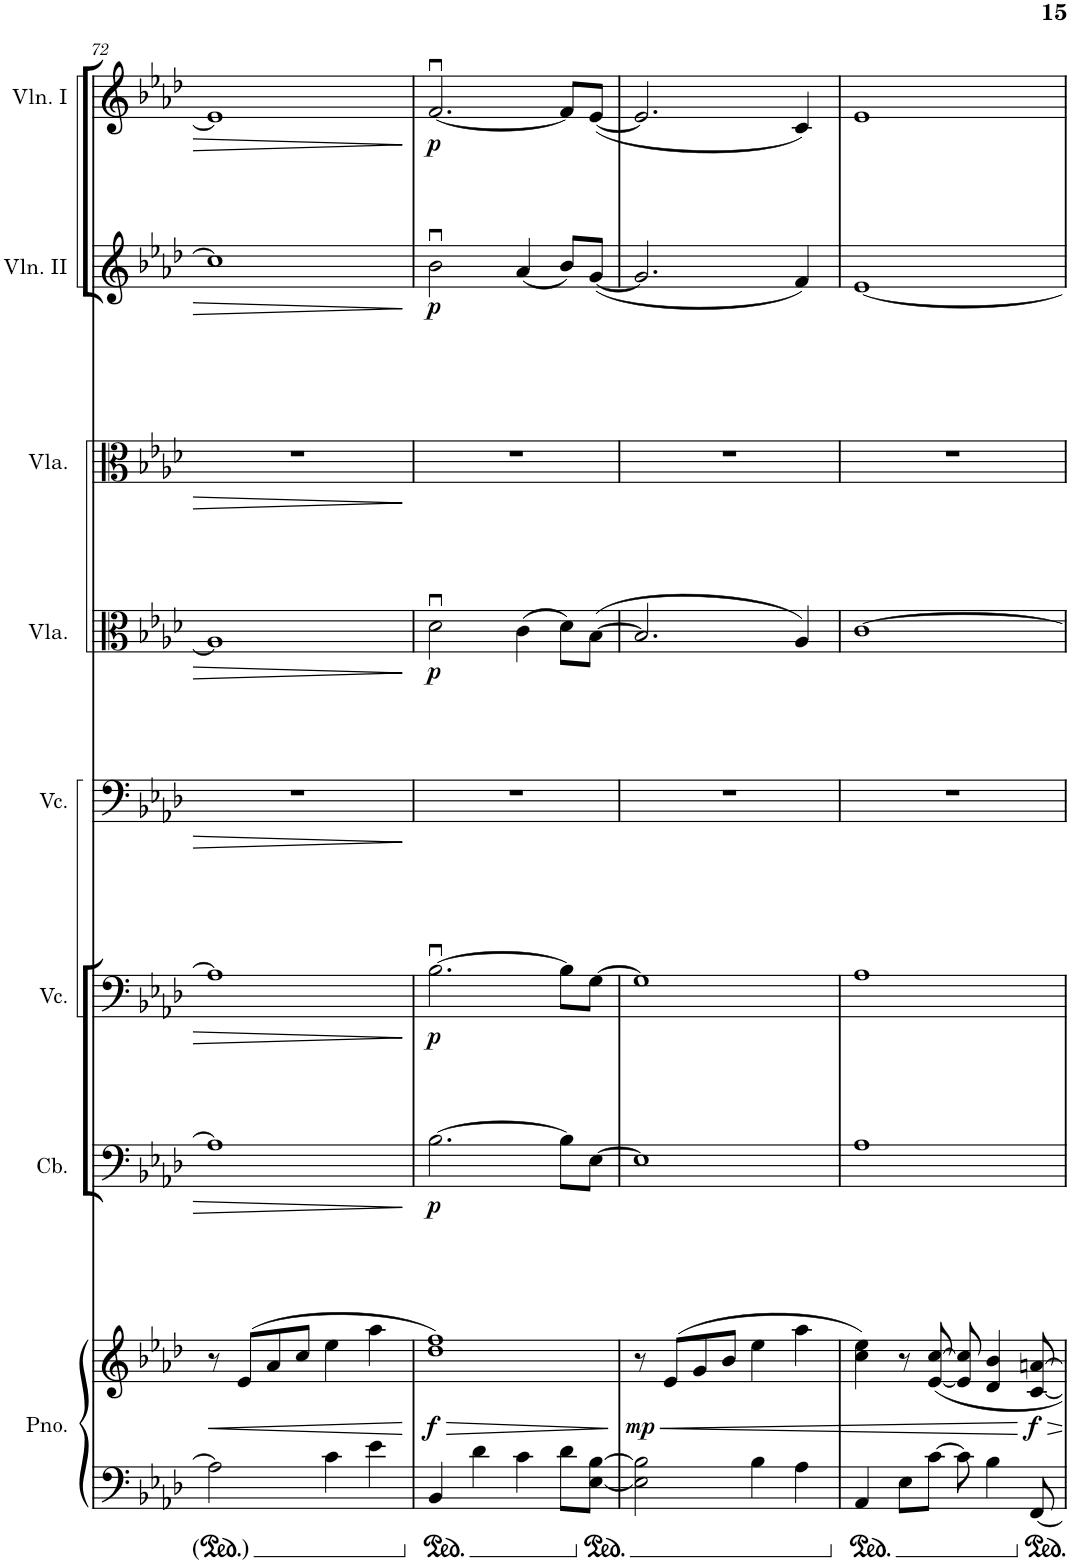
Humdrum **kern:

**kern	**kern	**dynam	**kern	**dynam	**kern	**dynam	**kern	**dynam	**kern	**dynam	**kern	**dynam	**kern
*part7	*part7	*part7	*part6	*part6	*part5	*part5	*part4	*part4	*part3	*part3	*part2	*part2	*part1
*staff8	*staff7	*staff7/8	*staff6	*staff6	*staff5	*staff5	*staff4	*staff4	*staff3	*staff3	*staff2	*staff2	*staff1
*I"Piano	*	*	*I"Contrabass	*	*I"Violoncello	*	*I"Viola	*	*I"Violin II	*	*I"Violin I	*	*I"Violin
*I'Pno.	*	*	*I'Cb.	*	*I'Vc.	*	*I'Vla.	*	*I'Vln. II	*	*I'Vln. I	*	*I'Vln.
!!LO:PB:g=z
*clefF4	*clefG2	*	*clefF4	*	*clefF4	*	*clefC3	*	*clefG2	*	*clefG2	*	*clefG2
*	*	*	*Trd7c12	*	*	*	*	*	*	*	*	*	*
*k[b-e-a-d-]	*k[b-e-a-d-]	*	*k[b-e-a-d-]	*	*k[b-e-a-d-]	*	*k[b-e-a-d-]	*	*k[b-e-a-d-]	*	*k[b-e-a-d-]	*	*k[b-e-a-d-]
*M4/4	*M4/4	*	*M4/4	*	*M4/4	*	*M4/4	*	*M4/4	*	*M4/4	*	*M4/4
=72	=72	=72	=72	=72	=72	=72	=72	=72	=72	=72	=72	=72	=72
!	!	!LO:HP:b	!	!	!	!	!	!	!	!	!	!	!
2A-\]	8r	<	1A-]	.	1A-]	.	1A-]	.	1cc]	.	1e-]	.	1r
.	(8e-/L	.	.	.	.	.	.	.	.	.	.	.	.
.	8a-/	.	.	.	.	.	.	.	.	.	.	.	.
.	8cc/J	.	.	.	.	.	.	.	.	.	.	.	.
4c\	4ee-\	.	.	.	.	.	.	.	.	.	.	.	.
4e-\	4aa-\	.	.	.	.	.	.	.	.	.	.	.	.
.	.	[	.	.	.	.	.	.	.	.	.	.	.
=73	=73	=73	=73	=73	=73	=73	=73	=73	=73	=73	=73	=73	=73
!	!	!LO:HP:b	!	!	!	!	!	!	!	!	!	!	!
!	!	!LO:DY:n=1:b	!	!LO:DY:b	!	!LO:DY:b	!	!LO:DY:b	!	!LO:DY:b	!	!LO:DY:b	!
4BB-/	1dd- 1ff)	> f	[2.B-\	p	[2.B-u\	p	2d-u\	p	2b-u\	p	[2.fu/	p	1r
4d-\	.	.	.	.	.	.	.	.	.	.	.	.	.
4c\	.	.	.	.	.	.	(4c\	.	(4a-/	.	.	.	.
8d-\L	.	.	8B-\L]	.	8B-\L]	.	8d-\L)	.	8b-/L)	.	8f/L]	.	.
[8E-\ [8B-\J	.	.	[8E-\J	.	[8G\J	.	([8B-\J	.	([8g/J	.	([8e-/J	.	.
.	.	]	.	.	.	.	.	.	.	.	.	.	.
=74	=74	=74	=74	=74	=74	=74	=74	=74	=74	=74	=74	=74	=74
!	!	!LO:HP:b	!	!	!	!	!	!	!	!	!	!	!
!	!	!LO:DY:n=1:b	!	!	!	!	!	!	!	!	!	!	!
2E-\] 2B-\]	8r	< mp	1E-]	.	1G]	.	2.B-/]	.	2.g/]	.	2.e-/]	.	1r
.	(8e-/L	.	.	.	.	.	.	.	.	.	.	.	.
.	8g/	.	.	.	.	.	.	.	.	.	.	.	.
.	8b-/J	.	.	.	.	.	.	.	.	.	.	.	.
4B-\	4ee-\	.	.	.	.	.	.	.	.	.	.	.	.
4A-\	4aa-\	.	.	.	.	.	4A-/)	.	4f/)	.	4c/)	.	.
=75	=75	=75	=75	=75	=75	=75	=75	=75	=75	=75	=75	=75	=75
4AA-/	4cc\ 4ee-\)	.	1A-	.	1A-	.	[1c	.	[1e-	.	1e-	.	1r
8E-\L	8r	.	.	.	.	.	.	.	.	.	.	.	.
[8c\J	[8e-/ [8cc/	.	.	.	.	.	.	.	.	.	.	.	.
8c\]	8e-/] 8cc/]	.	.	.	.	.	.	.	.	.	.	.	.
4B-\	4d-/ 4b-/	.	.	.	.	.	.	.	.	.	.	.	.
!	!	!LO:DY:n=1:b	!	!	!	!	!	!	!	!	!	!	!
[8FF/	[8c/ [8an/	[ f	.	.	.	.	.	.	.	.	.	.	.
=	=	=	=	=	=	=	=	=	=	=	=	=	=
*-	*-	*-	*-	*-	*-	*-	*-	*-	*-	*-	*-	*-	*-
